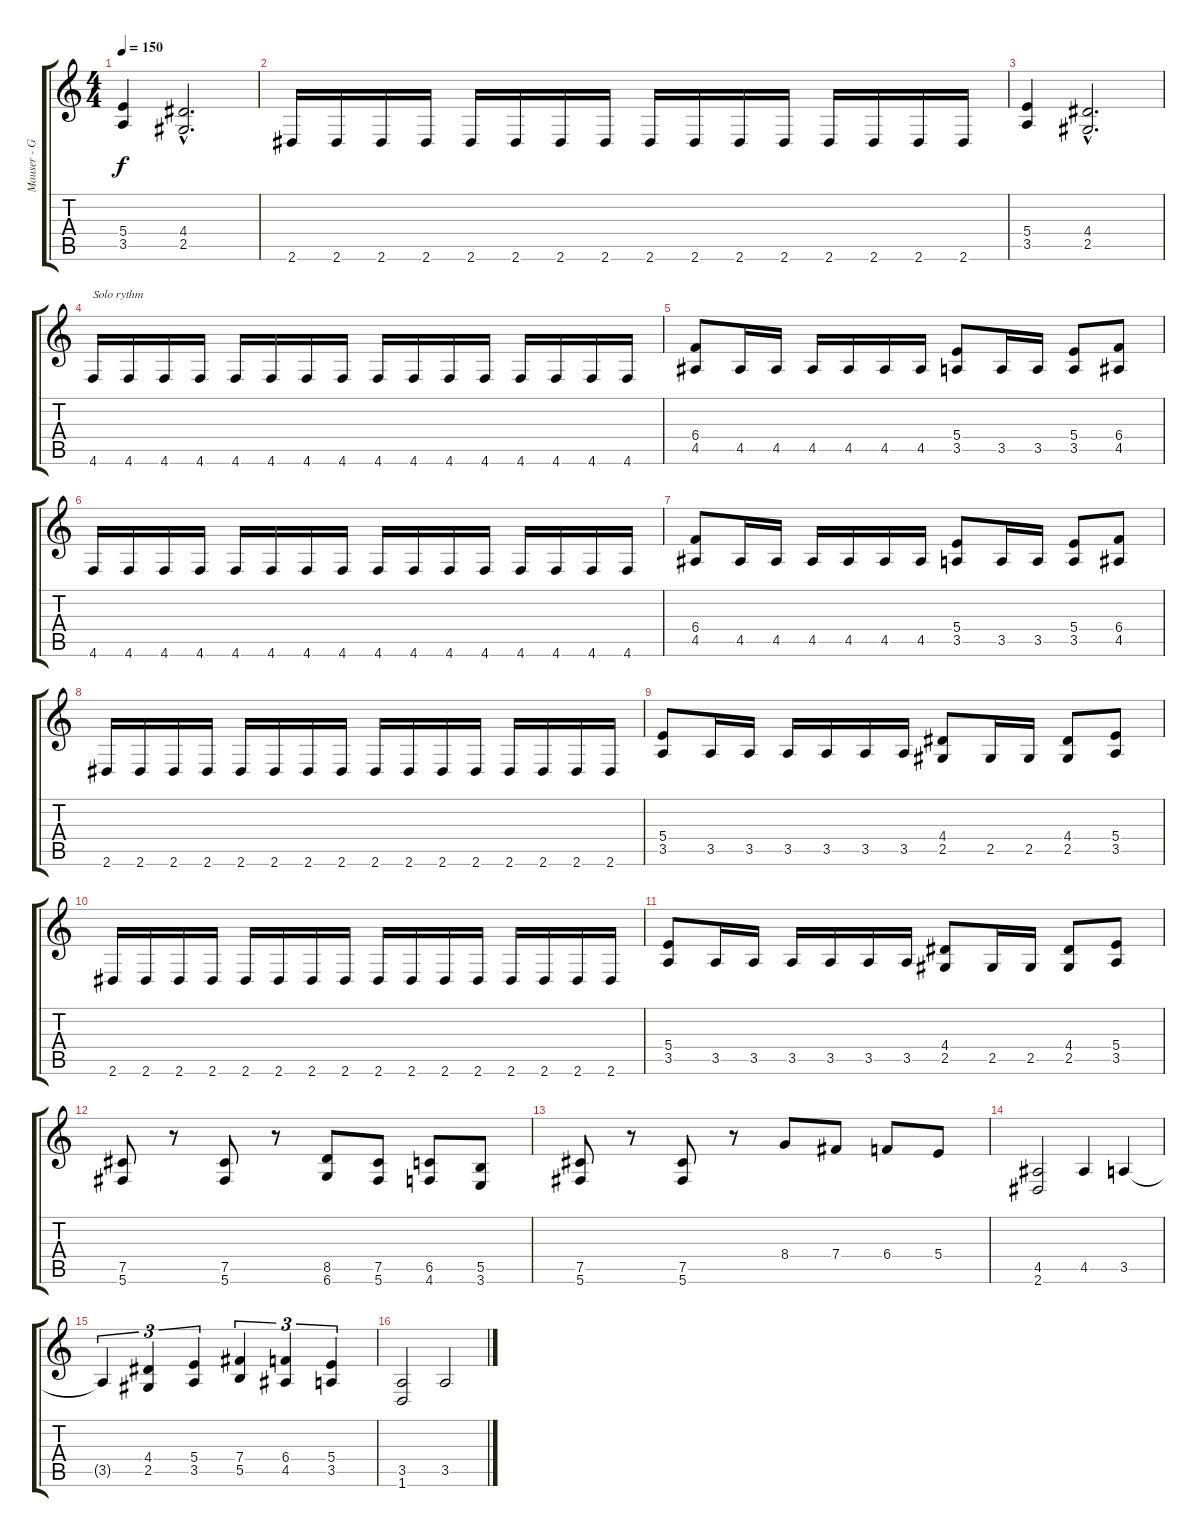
\track ("Mauser - Guitar" "Mauser - G") {instrument distortionguitar}
\staff {score tabs}
\tuning (Db4 Ab3 E3 B2 Gb2 Db2) {hide}
\ts (4 4)
\tempo 150
\clef g2
\ks c
(5.4 3.5).4{dy f} (4.4{hac} 2.5{hac}).2{d} |
2.6.16 2.6.16 2.6.16 2.6.16 2.6.16 2.6.16 2.6.16 2.6.16 2.6.16 2.6.16 2.6.16 2.6.16 2.6.16 2.6.16 2.6.16 2.6.16 |
(5.4 3.5).4 (4.4{hac} 2.5{hac}).2{d} |
4.6.16{txt "Solo rythm"} 4.6.16 4.6.16 4.6.16 4.6.16 4.6.16 4.6.16 4.6.16 4.6.16 4.6.16 4.6.16 4.6.16 4.6.16 4.6.16 4.6.16 4.6.16 |
(6.4 4.5).8 4.5.16 4.5.16 4.5.16 4.5.16 4.5.16 4.5.16 (5.4 3.5).8 3.5.16 3.5.16 (5.4 3.5).8 (6.4 4.5).8 |
4.6.16 4.6.16 4.6.16 4.6.16 4.6.16 4.6.16 4.6.16 4.6.16 4.6.16 4.6.16 4.6.16 4.6.16 4.6.16 4.6.16 4.6.16 4.6.16 |
(6.4 4.5).8 4.5.16 4.5.16 4.5.16 4.5.16 4.5.16 4.5.16 (5.4 3.5).8 3.5.16 3.5.16 (5.4 3.5).8 (6.4 4.5).8 |
2.6.16 2.6.16 2.6.16 2.6.16 2.6.16 2.6.16 2.6.16 2.6.16 2.6.16 2.6.16 2.6.16 2.6.16 2.6.16 2.6.16 2.6.16 2.6.16 |
(5.4 3.5).8 3.5.16 3.5.16 3.5.16 3.5.16 3.5.16 3.5.16 (4.4 2.5).8 2.5.16 2.5.16 (4.4 2.5).8 (5.4 3.5).8 |
2.6.16 2.6.16 2.6.16 2.6.16 2.6.16 2.6.16 2.6.16 2.6.16 2.6.16 2.6.16 2.6.16 2.6.16 2.6.16 2.6.16 2.6.16 2.6.16 |
(5.4 3.5).8 3.5.16 3.5.16 3.5.16 3.5.16 3.5.16 3.5.16 (4.4 2.5).8 2.5.16 2.5.16 (4.4 2.5).8 (5.4 3.5).8 |
(7.5 5.6).8 r.8 (7.5 5.6).8 r.8 (8.5 6.6).8 (7.5 5.6).8 (6.5 4.6).8 (5.5 3.6).8 |
(7.5 5.6).8 r.8 (7.5 5.6).8 r.8 8.4.8 7.4.8 6.4.8 5.4.8 |
(4.5 2.6).2 4.5.4 3.5.4 |
3.5{t}.4{tu (3 2)} (4.4 2.5).4{tu (3 2)} (5.4 3.5).4{tu (3 2)} (7.4 5.5).4{tu (3 2)} (6.4 4.5).4{tu (3 2)} (5.4 3.5).4{tu (3 2)} |
(3.5 1.6).2 3.5.2
